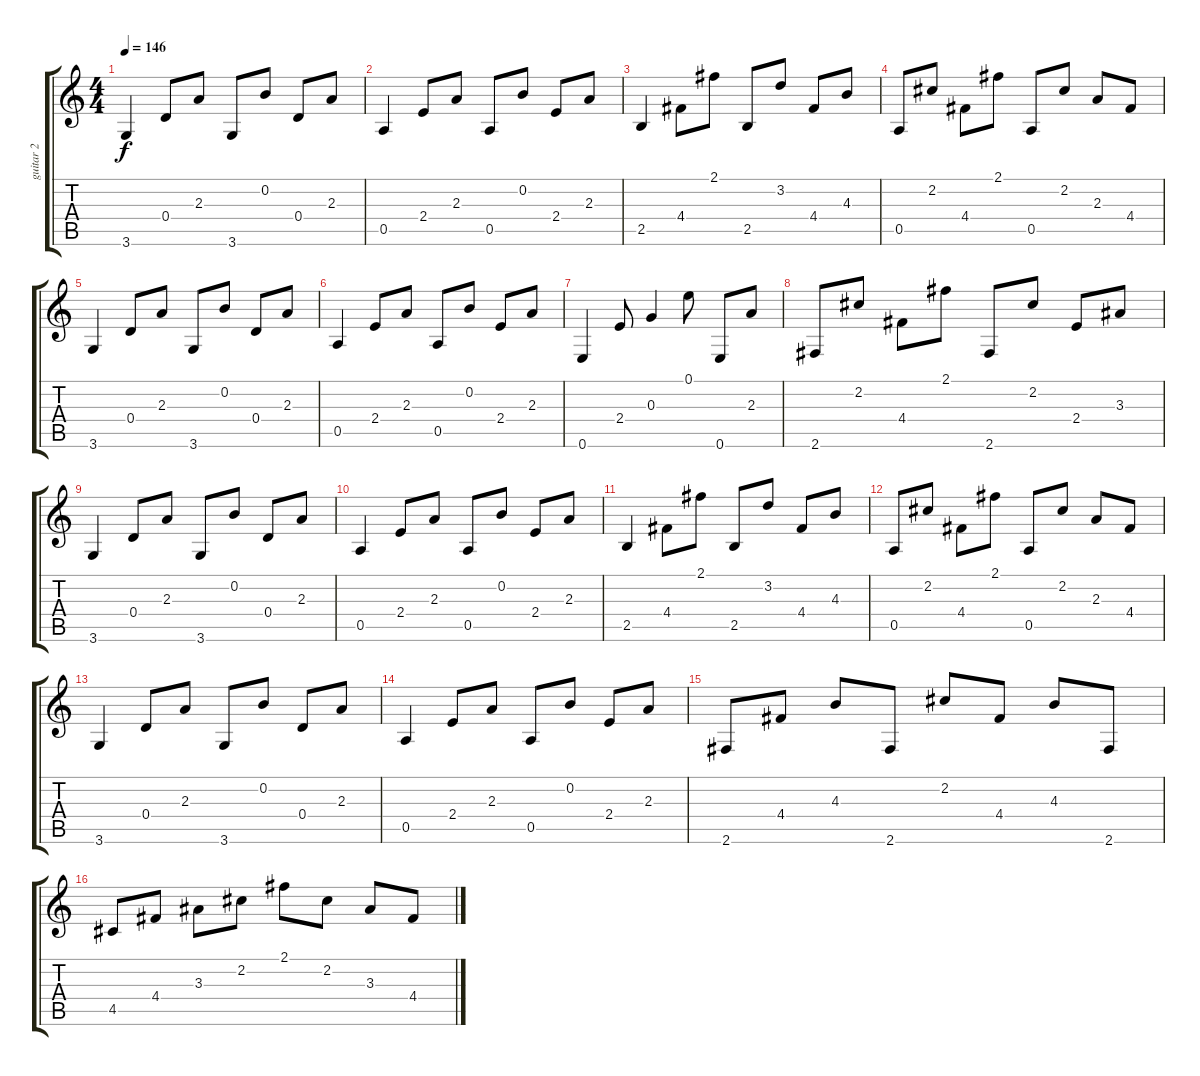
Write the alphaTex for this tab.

\track ("guitar 2" "guitar 2") {instrument acousticguitarnylon}
\staff {score tabs}
\tuning (E4 B3 G3 D3 A2 E2) {hide}
\ts (4 4)
\tempo 146
\clef g2
\ks c
3.6.4{dy f} 0.4.8 2.3.8 3.6.8 0.2.8 0.4.8 2.3.8 |
0.5.4 2.4.8 2.3.8 0.5.8 0.2.8 2.4.8 2.3.8 |
2.5.4 4.4.8 2.1.8 2.5.8 3.2.8 4.4.8 4.3.8 |
0.5.8 2.2.8 4.4.8 2.1.8 0.5.8 2.2.8 2.3.8 4.4.8 |
3.6.4 0.4.8 2.3.8 3.6.8 0.2.8 0.4.8 2.3.8 |
0.5.4 2.4.8 2.3.8 0.5.8 0.2.8 2.4.8 2.3.8 |
0.6.4 2.4.8 0.3.4 0.1.8 0.6.8 2.3.8 |
2.6.8 2.2.8 4.4.8 2.1.8 2.6.8 2.2.8 2.4.8 3.3.8 |
3.6.4 0.4.8 2.3.8 3.6.8 0.2.8 0.4.8 2.3.8 |
0.5.4 2.4.8 2.3.8 0.5.8 0.2.8 2.4.8 2.3.8 |
2.5.4 4.4.8 2.1.8 2.5.8 3.2.8 4.4.8 4.3.8 |
0.5.8 2.2.8 4.4.8 2.1.8 0.5.8 2.2.8 2.3.8 4.4.8 |
3.6.4 0.4.8 2.3.8 3.6.8 0.2.8 0.4.8 2.3.8 |
0.5.4 2.4.8 2.3.8 0.5.8 0.2.8 2.4.8 2.3.8 |
2.6.8 4.4.8 4.3.8 2.6.8 2.2.8 4.4.8 4.3.8 2.6.8 |
4.5.8 4.4.8 3.3.8 2.2.8 2.1.8 2.2.8 3.3.8 4.4.8
